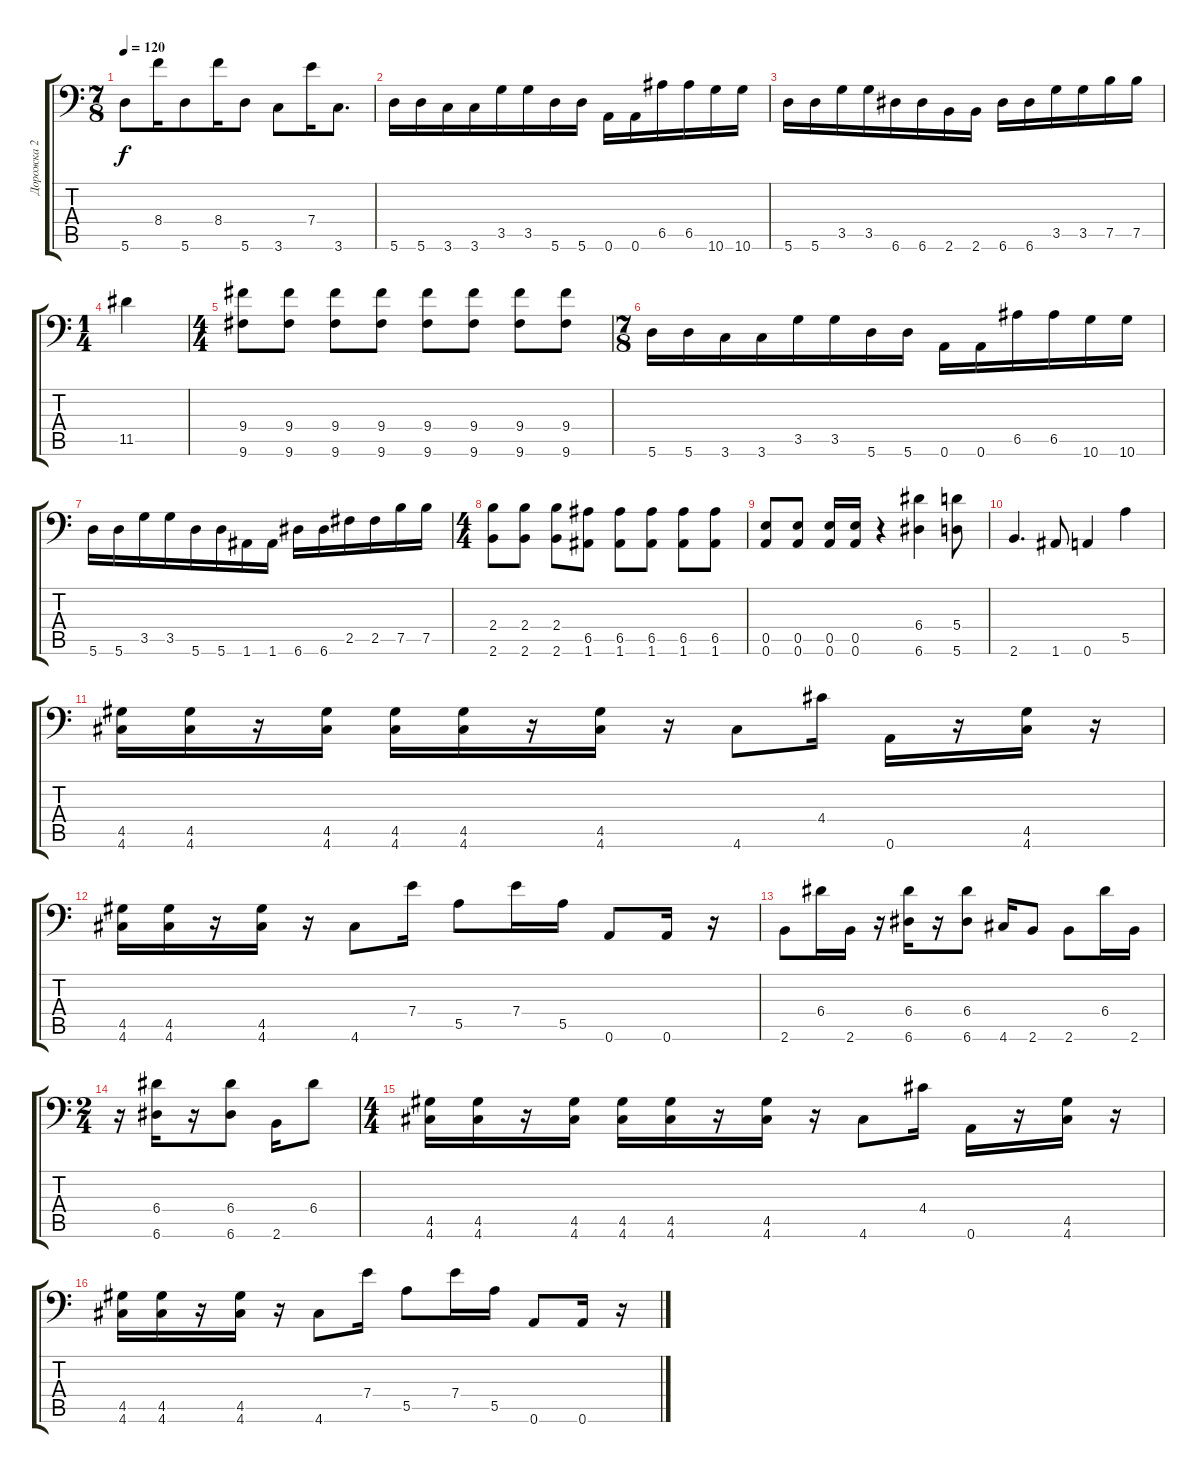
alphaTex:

\track ("Дорожка 2" "Дорожка 2") {instrument distortionguitar}
\staff {score tabs}
\tuning (B3 Gb3 D3 A2 E2 A1) {hide}
\ts (7 8)
\tempo 120
\clef f4
\ks c
5.6.8{dy f} 8.4.16 5.6.8 8.4.16 5.6.8 3.6.8 7.4.16 3.6.8{d} |
5.6.16 5.6.16 3.6.16 3.6.16 3.5.16 3.5.16 5.6.16 5.6.16 0.6.16 0.6.16 6.5.16 6.5.16 10.6.16 10.6.16 |
5.6.16 5.6.16 3.5.16 3.5.16 6.6.16 6.6.16 2.6.16 2.6.16 6.6.16 6.6.16 3.5.16 3.5.16 7.5.16 7.5.16 |
\ts (1 4)
11.5.4 |
\ts (4 4)
(9.4 9.6).8 (9.4 9.6).8 (9.4 9.6).8 (9.4 9.6).8 (9.4 9.6).8 (9.4 9.6).8 (9.4 9.6).8 (9.4 9.6).8 |
\ts (7 8)
5.6.16 5.6.16 3.6.16 3.6.16 3.5.16 3.5.16 5.6.16 5.6.16 0.6.16 0.6.16 6.5.16 6.5.16 10.6.16 10.6.16 |
5.6.16 5.6.16 3.5.16 3.5.16 5.6.16 5.6.16 1.6.16 1.6.16 6.6.16 6.6.16 2.5.16 2.5.16 7.5.16 7.5.16 |
\ts (4 4)
(2.4 2.6).8 (2.4 2.6).8 (2.4 2.6).8 (6.5 1.6).8 (6.5 1.6).8 (6.5 1.6).8 (6.5 1.6).8 (6.5 1.6).8 |
(0.5 0.6).8 (0.5 0.6).8 (0.5 0.6).16 (0.5 0.6).16 r.4 (6.4 6.6).4 (5.4 5.6).8 |
2.6.4{d} 1.6.8 0.6.4 5.5.4 |
(4.5 4.6).16 (4.5 4.6).16 r.16 (4.5 4.6).16 (4.5 4.6).16 (4.5 4.6).16 r.16 (4.5 4.6).16 r.16 4.6.8 4.4.16 0.6.16 r.16 (4.5 4.6).16 r.16 |
(4.5 4.6).16 (4.5 4.6).16 r.16 (4.5 4.6).16 r.16 4.6.8 7.4.16 5.5.8 7.4.16 5.5.16 0.6.8 0.6.16 r.16 |
2.6.8 6.4.16 2.6.16 r.16 (6.4 6.6).16 r.16 (6.4 6.6).8 4.6.16 2.6.8 2.6.8 6.4.16 2.6.16 |
\ts (2 4)
r.16 (6.4 6.6).16 r.16 (6.4 6.6).8 2.6.16 6.4.8 |
\ts (4 4)
(4.5 4.6).16 (4.5 4.6).16 r.16 (4.5 4.6).16 (4.5 4.6).16 (4.5 4.6).16 r.16 (4.5 4.6).16 r.16 4.6.8 4.4.16 0.6.16 r.16 (4.5 4.6).16 r.16 |
(4.5 4.6).16 (4.5 4.6).16 r.16 (4.5 4.6).16 r.16 4.6.8 7.4.16 5.5.8 7.4.16 5.5.16 0.6.8 0.6.16 r.16
